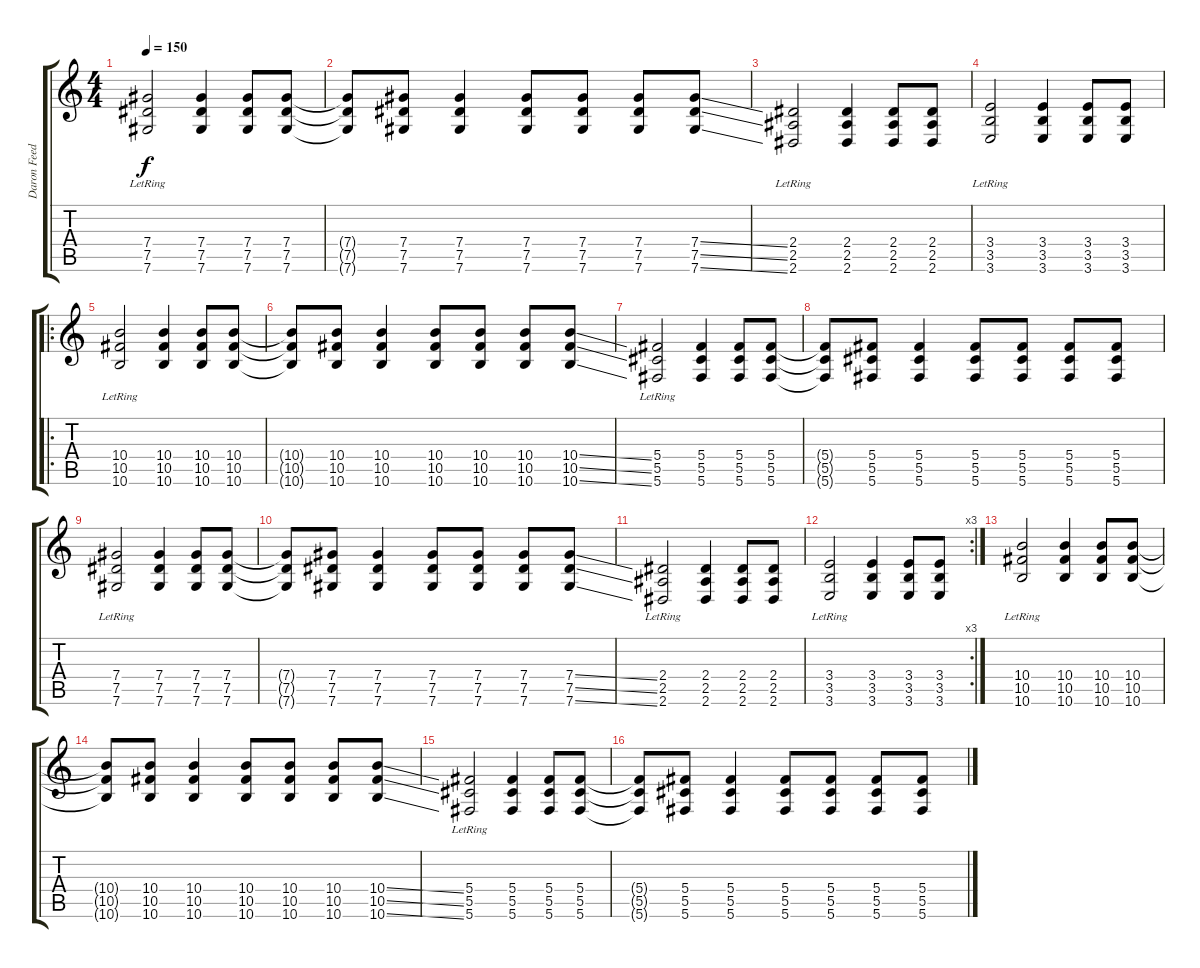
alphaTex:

\track ("Daron Feedback" "Daron Feed") {instrument electricguitarclean}
\staff {score tabs}
\tuning (Eb4 Bb3 Gb3 Db3 Ab2 Db2) {hide}
\ts (4 4)
\tempo 150
\clef g2
\ks c
(7.4{lr} 7.5{lr} 7.6{lr}).2{dy f} (7.4 7.5 7.6).4 (7.4 7.5 7.6).8 (7.4 7.5 7.6).8 |
(7.4{t} 7.5{t} 7.6{t}).8 (7.4 7.5 7.6).8 (7.4 7.5 7.6).4 (7.4 7.5 7.6).8 (7.4 7.5 7.6).8 (7.4 7.5 7.6).8 (7.4{ss} 7.5{ss} 7.6{ss}).8 |
(2.4{lr} 2.5{lr} 2.6{lr}).2 (2.4 2.5 2.6).4 (2.4 2.5 2.6).8 (2.4 2.5 2.6).8 |
(3.4{lr} 3.5{lr} 3.6{lr}).2 (3.4 3.5 3.6).4 (3.4 3.5 3.6).8 (3.4 3.5 3.6).8 |
\ro
(10.4{lr} 10.5{lr} 10.6{lr}).2 (10.4 10.5 10.6).4 (10.4 10.5 10.6).8 (10.4 10.5 10.6).8 |
(10.4{t} 10.5{t} 10.6{t}).8 (10.4 10.5 10.6).8 (10.4 10.5 10.6).4 (10.4 10.5 10.6).8 (10.4 10.5 10.6).8 (10.4 10.5 10.6).8 (10.4{ss} 10.5{ss} 10.6{ss}).8 |
(5.4{lr} 5.5{lr} 5.6{lr}).2 (5.4 5.5 5.6).4 (5.4 5.5 5.6).8 (5.4 5.5 5.6).8 |
(5.4{t} 5.5{t} 5.6{t}).8 (5.4 5.5 5.6).8 (5.4 5.5 5.6).4 (5.4 5.5 5.6).8 (5.4 5.5 5.6).8 (5.4 5.5 5.6).8 (5.4 5.5 5.6).8 |
(7.4{lr} 7.5{lr} 7.6{lr}).2 (7.4 7.5 7.6).4 (7.4 7.5 7.6).8 (7.4 7.5 7.6).8 |
(7.4{t} 7.5{t} 7.6{t}).8 (7.4 7.5 7.6).8 (7.4 7.5 7.6).4 (7.4 7.5 7.6).8 (7.4 7.5 7.6).8 (7.4 7.5 7.6).8 (7.4{ss} 7.5{ss} 7.6{ss}).8 |
(2.4{lr} 2.5{lr} 2.6{lr}).2 (2.4 2.5 2.6).4 (2.4 2.5 2.6).8 (2.4 2.5 2.6).8 |
\rc 3
(3.4{lr} 3.5{lr} 3.6{lr}).2 (3.4 3.5 3.6).4 (3.4 3.5 3.6).8 (3.4 3.5 3.6).8 |
(10.4{lr} 10.5{lr} 10.6{lr}).2 (10.4 10.5 10.6).4 (10.4 10.5 10.6).8 (10.4 10.5 10.6).8 |
(10.4{t} 10.5{t} 10.6{t}).8 (10.4 10.5 10.6).8 (10.4 10.5 10.6).4 (10.4 10.5 10.6).8 (10.4 10.5 10.6).8 (10.4 10.5 10.6).8 (10.4{ss} 10.5{ss} 10.6{ss}).8 |
(5.4{lr} 5.5{lr} 5.6{lr}).2 (5.4 5.5 5.6).4 (5.4 5.5 5.6).8 (5.4 5.5 5.6).8 |
(5.4{t} 5.5{t} 5.6{t}).8 (5.4 5.5 5.6).8 (5.4 5.5 5.6).4 (5.4 5.5 5.6).8 (5.4 5.5 5.6).8 (5.4 5.5 5.6).8 (5.4 5.5 5.6).8
